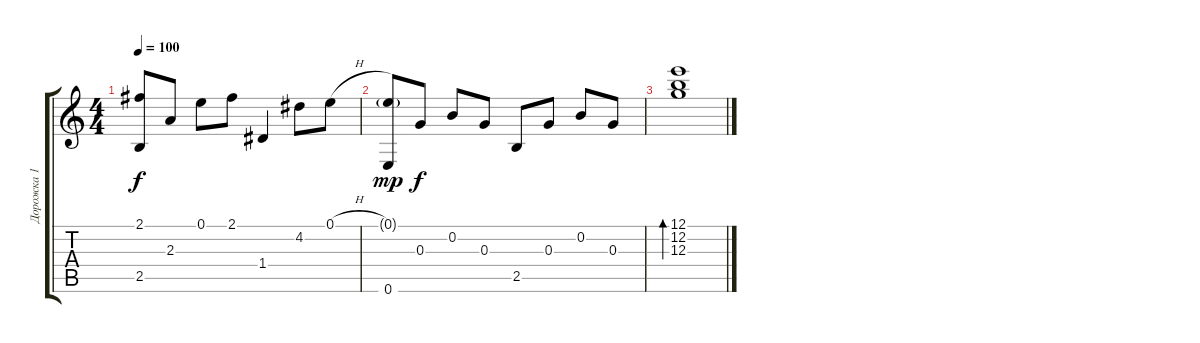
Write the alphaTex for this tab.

\track ("Дорожка 1" "Дорожка 1") {instrument acousticguitarsteel}
\staff {score tabs}
\tuning (E4 B3 G3 D3 A2 E2) {hide}
\ts (4 4)
\tempo 100
\clef g2
\ks c
(2.1 2.5).8{dy f} 2.3.8 0.1.8 2.1.8 1.4.4 4.2.8 0.1{h}.8 |
(0.1{g} 0.6).8{dy mp} 0.3.8{dy f} 0.2.8 0.3.8 2.5.8 0.3.8 0.2.8 0.3.8 |
(12.1 12.2 12.3).1{bd 480}
